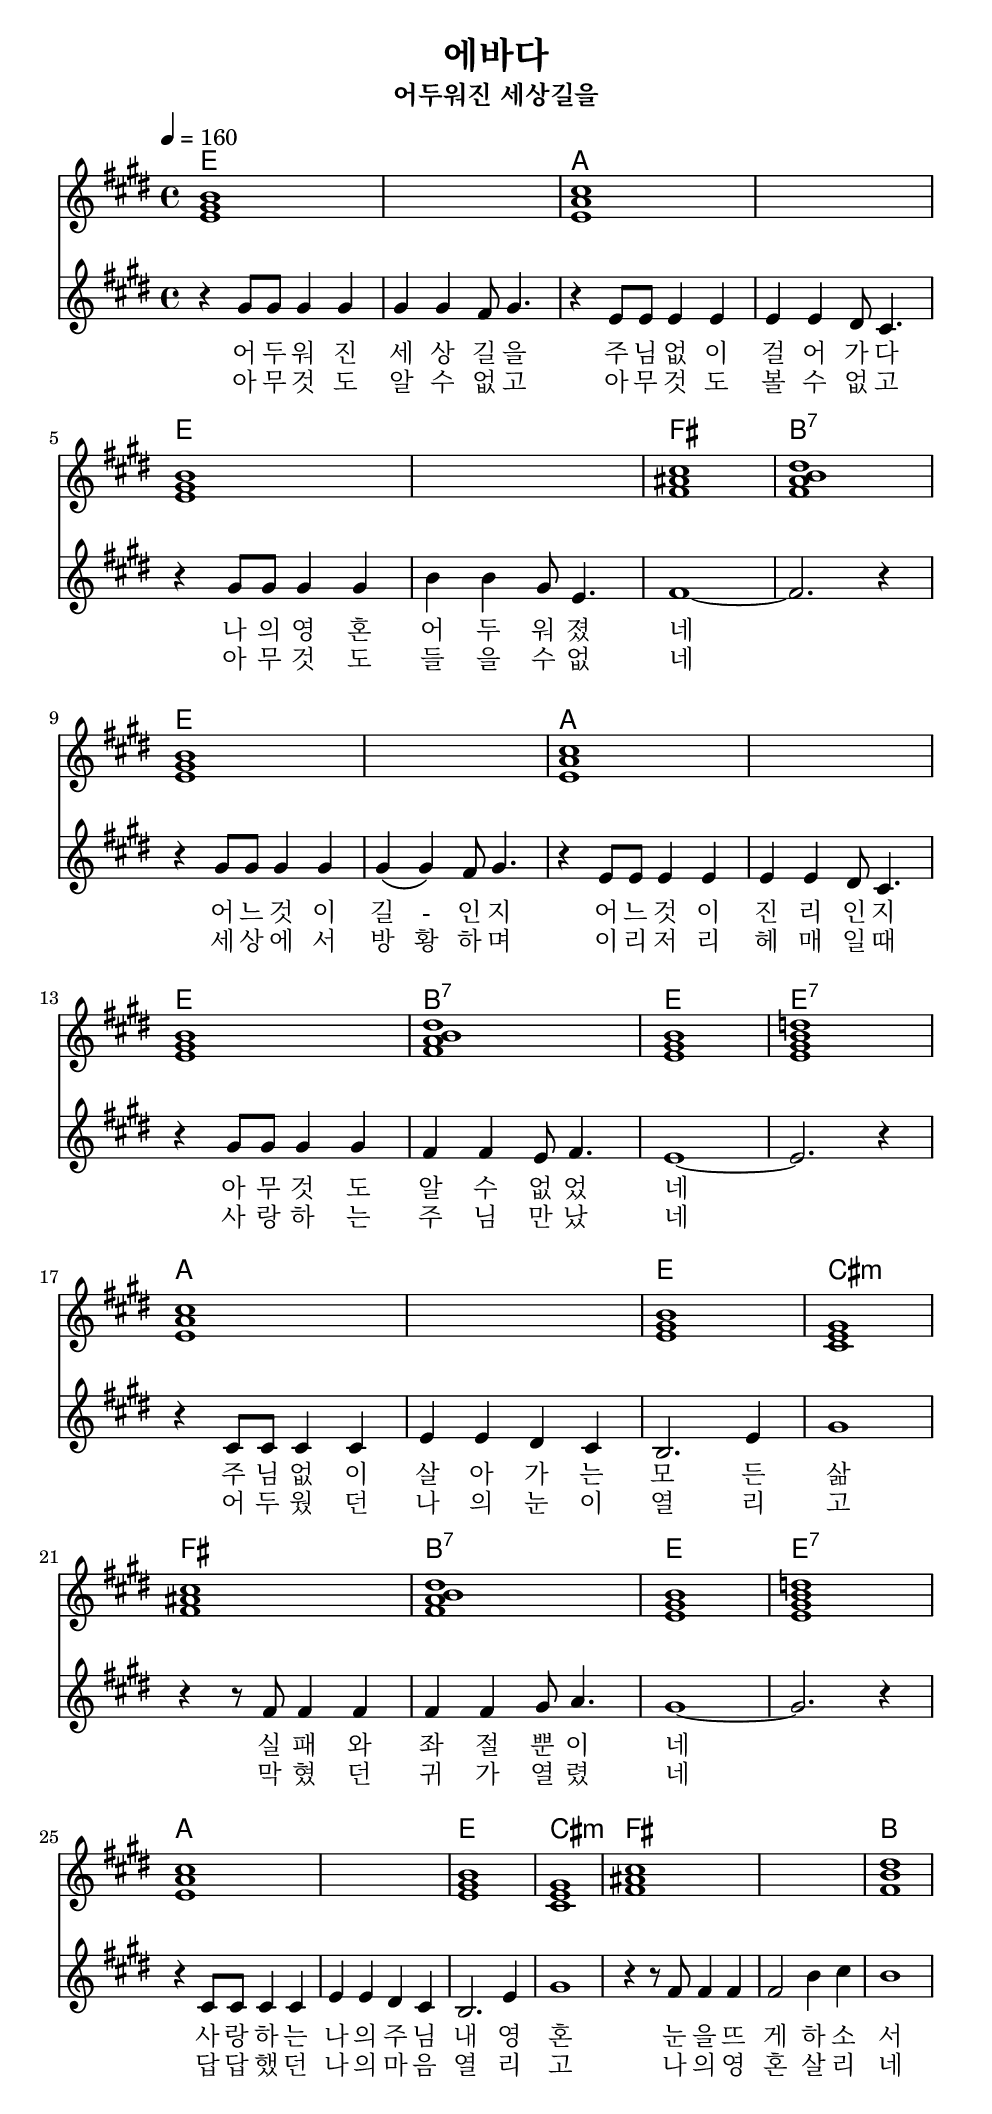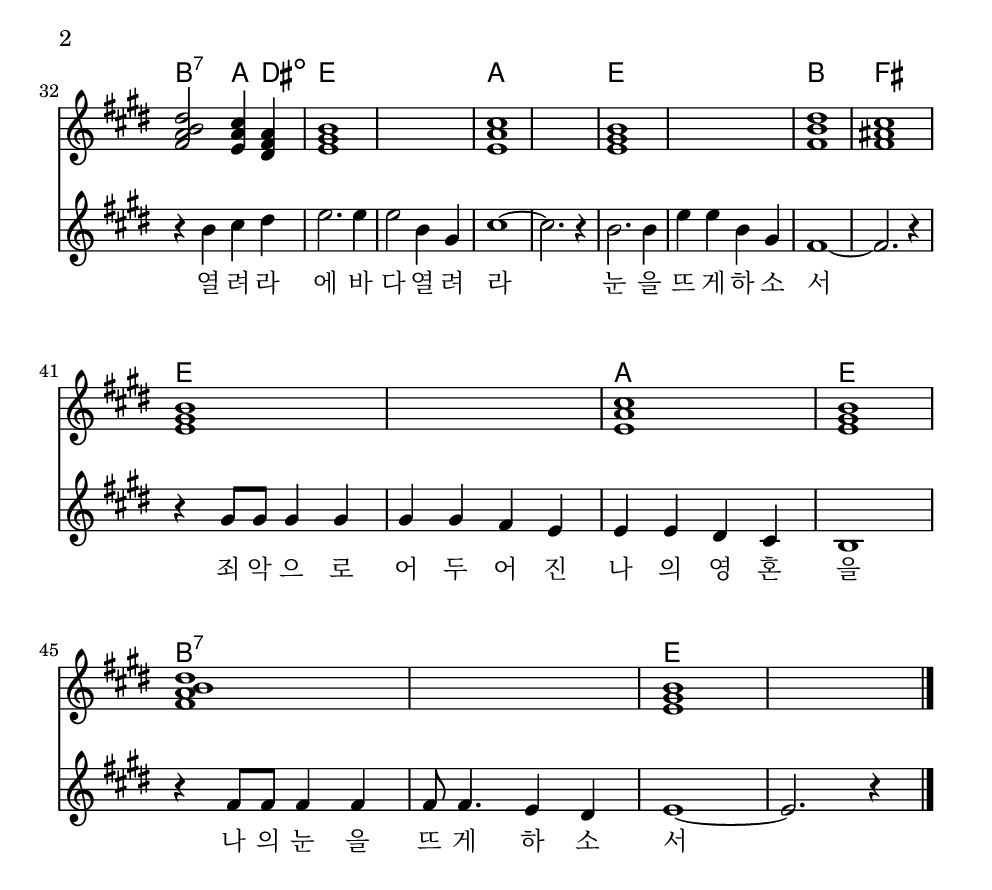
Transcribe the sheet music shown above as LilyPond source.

\version "2.24.3"
\include "english.ly"

\header {
  title = "에바다"
  subtitle = "어두워진 세상길을"
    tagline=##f
}

global = {
  \time 4/4
  \key e \major
  \tempo 4=160
}

chordNames = \chordmode {
  \global
 e1*2   \invertChords 2 
a,1*2 e1*2 fs1  \invertChords 2 b,:7 \break
  e1*2 \invertChords 2 a,1*2 e1 \invertChords 2 b,:7 e e:7 \break
  
   \invertChords 2 a,1*2 e1 cs1:m fs1 \invertChords 2 b,:7 e e:7 \break
 \invertChords 2  a,1*2 e1 cs:m fs1*2 \invertChords 2  b,1 \break
  
  \invertChords 2 b,2:7  \invertChords 2 a,4 ds:dim e1*2  
  %  \invertChords 2  b,2:7  \invertChords 2 a,4:maj7 ds:dim7 e1*2
  \invertChords 2 a, e  \invertChords 2 b,1 fs \break
  e1*2  \invertChords 2 a,1 e  \invertChords 2 b,1*2:7 e \break
  
}

melody = {
  \global
   \transpose c e { \relative e' {
     r4 e8 e e4 e e e d8 e4. r4 c8 c c4 c  c c b8 a4. 
    r4 e'8 e e4 e g g e8 c4. d1 ~d2. r4
     r4 e8 e e4 e e\( e\) d8 e4. r4 c8 c c4 c  c c b8 a4. 
    r4 e'8 e e4 e d d c8 d4. c1 ~c2. r4
    
    r4 a8 a a4 a c c b a 
    g2. c4 e1 r4 r8 d d4 d d d e8 f4. e1 ~e2. r4
    
   r4 a,8 a a4 a c c b a g2. c4 e1 
   r4 r8 d d4 d d2 g4 a4 g1 
    
   r4 g a b c2. c4 c2 g4 e a1 ~ a2. r4   g2. g4 c c g e d1 ~d2. r4 
    r e8 e e4 e e e d c c c b a g1 r4 d'8 d d4 d d8 d4. c4 b c1 ~ c2. r4 \bar "|."
                    }
}
}

words = \lyricmode {
  어 두 워 진 세 상 길 을 주 님 없 이 걸 어 가 다 

나 의 영 혼 어 두 워 졌 네 어 느 것 이 길 - 인 지 

어 느 것 이 진 리 인 지 아 무 것 도 알 수 없 었 네 

주 님 없 이 살 아 가 는 모 든 삶 실 패 와 좌 절 뿐 이 네 

사 랑 하 는 나 의 주 님 내 영 혼 눈 을 뜨 게 하 소 서 

열 려 라 에 바 다 열 려 라 눈 을 뜨 게 하 소 서 

죄 악 으 로 어 두 어 진 나 의 영 혼 을 나 의 눈 을 뜨 게 하 소 서 

 
}
wordsTwo = \lyricmode { 
  

아 무 것 도 알 수 없 고 아 무 것 도 볼 수 없 고 

아 무 것 도 들 을 수 없 네 세 상 에 서 방 황 하 며 

이 리 저 리 헤 매 일 때 사 랑 하 는 주 님 만 났 네 

어 두 웠 던 나 의 눈 이 열 리 고 막 혔 던 귀 가 열 렸 네 

답 답 했 던 나 의 마 음 열 리 고 나 의 영 혼 살 리 네 


%열 려 라 에 바 다 열 려 라 눈 을 뜨 게 하 소 서 

%죄 악 으 로 어 두 어 진 나 의 영 혼 을 나 의 눈 을 뜨 게 하 소 서 

}
\score {
  <<
    \new ChordNames \chordNames
    \new Staff \chordNames
    \new Staff { \melody } 
    \addlyrics { \words }
    \addlyrics { \wordsTwo } 
  >>
  \layout {
  indent = 0 
  }
  \midi { }
}
\paper {
 paper-width = 168\mm
 paper-height = 360\mm
 
}